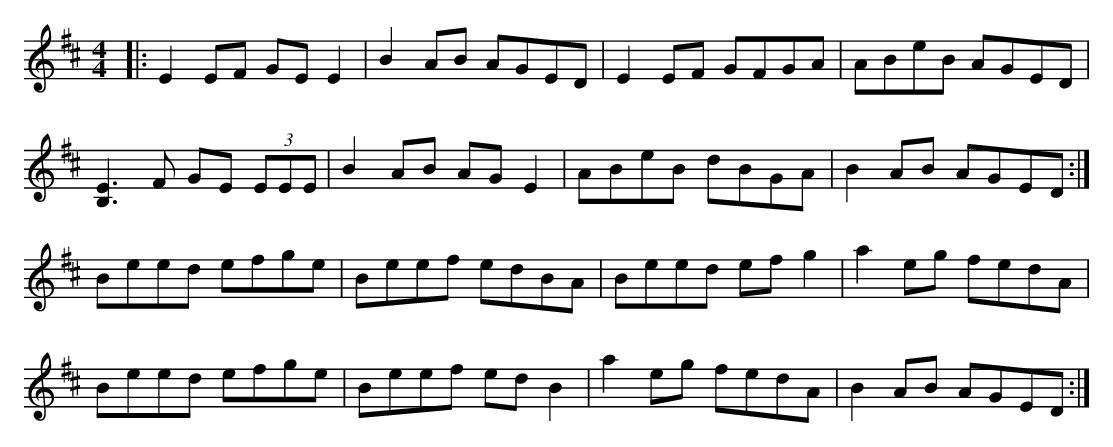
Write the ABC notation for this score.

X:1
M:4/4
K:Edor
|:E2EF GEE2|B2AB AGED|E2EF GFGA|ABeB AGED|
[B,E]3F GE (3EEE|B2AB AGE2|ABeB dBGA|B2AB AGED:|
Beed efge|Beef edBA|Beed efg2|a2eg fedA|
Beed efge|Beef edB2|a2eg fedA|B2AB AGED:|
